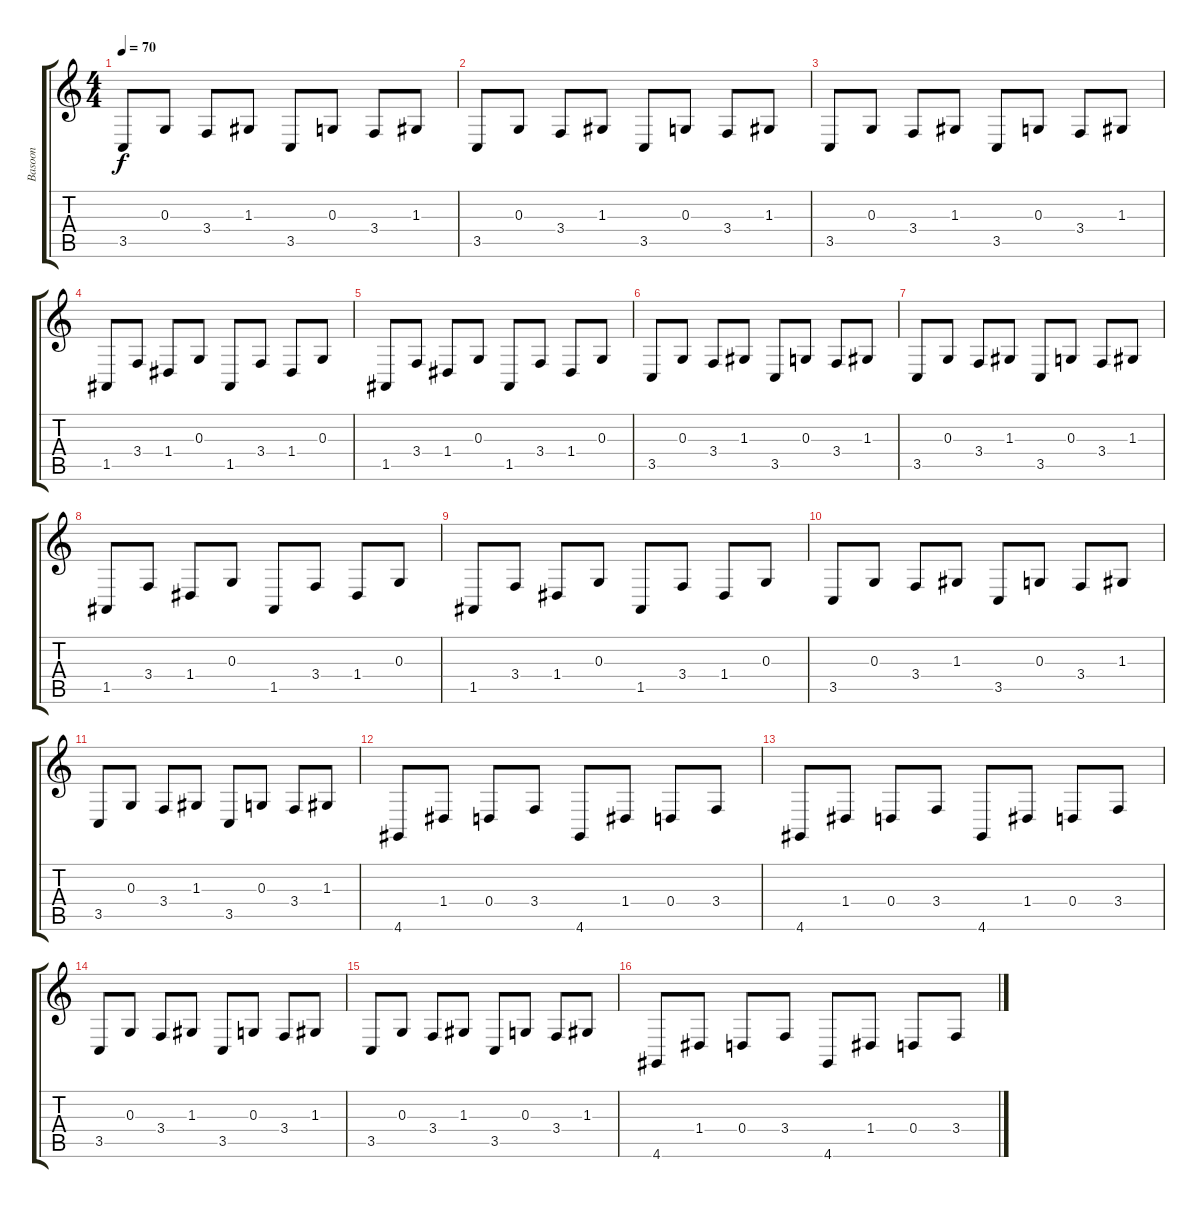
\track ("Basoon" "Basoon") {instrument bassoon}
\staff {score tabs}
\tuning (E4 B3 G3 D3 A2 E2) {hide}
\ts (4 4)
\tempo 70
\clef g2
\ks c
3.5.8{dy f} 0.3.8 3.4.8 1.3.8 3.5.8 0.3.8 3.4.8 1.3.8 |
3.5.8 0.3.8 3.4.8 1.3.8 3.5.8 0.3.8 3.4.8 1.3.8 |
3.5.8 0.3.8 3.4.8 1.3.8 3.5.8 0.3.8 3.4.8 1.3.8 |
1.5.8 3.4.8 1.4.8 0.3.8 1.5.8 3.4.8 1.4.8 0.3.8 |
1.5.8 3.4.8 1.4.8 0.3.8 1.5.8 3.4.8 1.4.8 0.3.8 |
3.5.8 0.3.8 3.4.8 1.3.8 3.5.8 0.3.8 3.4.8 1.3.8 |
3.5.8 0.3.8 3.4.8 1.3.8 3.5.8 0.3.8 3.4.8 1.3.8 |
1.5.8 3.4.8 1.4.8 0.3.8 1.5.8 3.4.8 1.4.8 0.3.8 |
1.5.8 3.4.8 1.4.8 0.3.8 1.5.8 3.4.8 1.4.8 0.3.8 |
3.5.8 0.3.8 3.4.8 1.3.8 3.5.8 0.3.8 3.4.8 1.3.8 |
3.5.8 0.3.8 3.4.8 1.3.8 3.5.8 0.3.8 3.4.8 1.3.8 |
4.6.8 1.4.8 0.4.8 3.4.8 4.6.8 1.4.8 0.4.8 3.4.8 |
4.6.8 1.4.8 0.4.8 3.4.8 4.6.8 1.4.8 0.4.8 3.4.8 |
3.5.8 0.3.8 3.4.8 1.3.8 3.5.8 0.3.8 3.4.8 1.3.8 |
3.5.8 0.3.8 3.4.8 1.3.8 3.5.8 0.3.8 3.4.8 1.3.8 |
4.6.8 1.4.8 0.4.8 3.4.8 4.6.8 1.4.8 0.4.8 3.4.8
